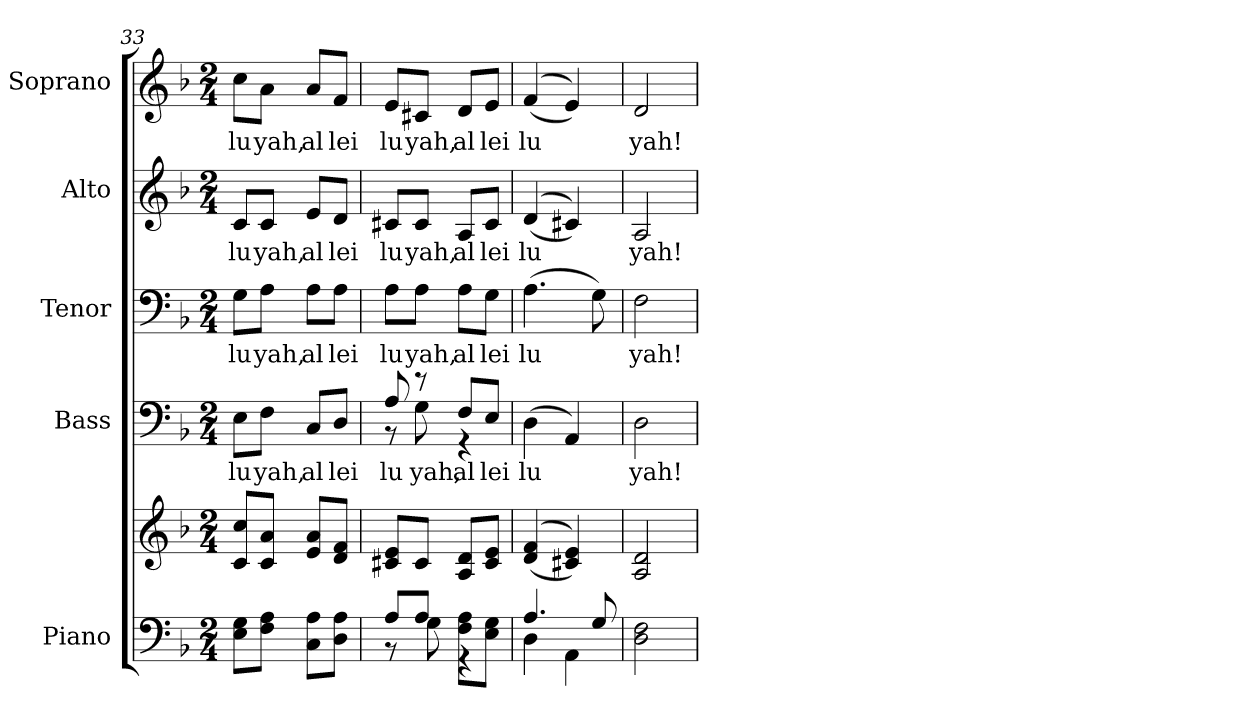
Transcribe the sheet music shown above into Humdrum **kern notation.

**kern	**kern	**kern	**text	**kern	**text	**kern	**text	**kern	**text
*part5	*part5	*part4	*part4	*part3	*part3	*part2	*part2	*part1	*part1
*staff6	*staff5	*staff4	*staff4	*staff3	*staff3	*staff2	*staff2	*staff1	*staff1
*I"Piano	*	*I"Bass	*	*I"Tenor	*	*I"Alto	*	*I"Soprano	*
*I'Pno.	*	*I'B.	*	*I'T.	*	*I'A.	*	*I'S.	*
!!LO:PB:g=z
*clefF4	*clefG2	*clefF4	*	*clefF4	*	*clefG2	*	*clefG2	*
*k[b-]	*k[b-]	*k[b-]	*	*k[b-]	*	*k[b-]	*	*k[b-]	*
*F:	*F:	*F:	*	*F:	*	*F:	*	*F:	*
*M2/4	*M2/4	*M2/4	*	*M2/4	*	*M2/4	*	*M2/4	*
=33	=33	=33	=33	=33	=33	=33	=33	=33	=33
!	!	!	!LO:LY:b:color=#000000	!	!	!	!	!	!
!	!	!	!	!	!LO:LY:b:color=#000000	!	!	!	!
!	!	!	!	!	!	!	!LO:LY:b:color=#000000	!	!
!	!	!	!	!	!	!	!	!	!LO:LY:b:color=#000000
8Ei\ 8Gi\L	8ci/ 8cci/L	8Ei\L	lu	8Gi\L	lu	8ci/L	lu	8cci\L	lu
!	!	!	!LO:LY:b:color=#000000	!	!	!	!	!	!
!	!	!	!	!	!LO:LY:b:color=#000000	!	!	!	!
!	!	!	!	!	!	!	!LO:LY:b:color=#000000	!	!
!	!	!	!	!	!	!	!	!	!LO:LY:b:color=#000000
8Fi\ 8Ai\J	8ci/ 8ai/J	8Fi\J	yah,	8Ai\J	yah,	8ci/J	yah,	8ai\J	yah,
!	!	!	!LO:LY:b:color=#000000	!	!	!	!	!	!
!	!	!	!	!	!LO:LY:b:color=#000000	!	!	!	!
!	!	!	!	!	!	!	!LO:LY:b:color=#000000	!	!
!	!	!	!	!	!	!	!	!	!LO:LY:b:color=#000000
8Ci\ 8Ai\L	8ei/ 8ai/L	8Ci/L	al	8Ai\L	al	8ei/L	al	8ai/L	al
!	!	!	!LO:LY:b:color=#000000	!	!	!	!	!	!
!	!	!	!	!	!LO:LY:b:color=#000000	!	!	!	!
!	!	!	!	!	!	!	!LO:LY:b:color=#000000	!	!
!	!	!	!	!	!	!	!	!	!LO:LY:b:color=#000000
8Di\ 8Ai\J	8di/ 8fi/J	8Di/J	lei	8Ai\J	lei	8di/J	lei	8fi/J	lei
=34	=34	=34	=34	=34	=34	=34	=34	=34	=34
*^	*	*	*	*	*	*	*	*	*
!	!	!	!	!LO:LY:b:color=#000000	!	!	!	!	!	!
*	*	*	*^	*	*	*	*	*	*	*
!	!	!	!	!	!	!	!LO:LY:b:color=#000000	!	!	!	!
!	!	!	!	!	!	!	!	!	!LO:LY:b:color=#000000	!	!
!	!	!	!	!	!	!	!	!	!	!	!LO:LY:b:color=#000000
8Ai/L	8r	8c#Xi/ 8ei/L	8Ai/	8r	lu	8Ai\L	lu	8c#Xi/L	lu	8ei/L	lu
!	!	!	!	!	!LO:LY:b:color=#000000	!	!	!	!	!	!
!	!	!	!	!	!	!	!LO:LY:b:color=#000000	!	!	!	!
!	!	!	!	!	!	!	!	!	!LO:LY:b:color=#000000	!	!
!	!	!	!	!	!	!	!	!	!	!	!LO:LY:b:color=#000000
8Ai/J	8Gi\	8c#i/J	8r	8Gi\	yah,	8Ai\J	yah,	8c#i/J	yah,	8c#Xi/J	yah,
!	!	!	!	!	!LO:LY:b:color=#000000	!	!	!	!	!	!
!	!	!	!	!	!	!	!LO:LY:b:color=#000000	!	!	!	!
!	!	!	!	!	!	!	!	!	!LO:LY:b:color=#000000	!	!
!	!	!	!	!	!	!	!	!	!	!	!LO:LY:b:color=#000000
8Fi\ 8Ai\L	4r	8Ai/ 8di/L	8Fi/L	4r	al	8Ai\L	al	8Ai/L	al	8di/L	al
!	!	!	!	!	!LO:LY:b:color=#000000	!	!	!	!	!	!
!	!	!	!	!	!	!	!LO:LY:b:color=#000000	!	!	!	!
!	!	!	!	!	!	!	!	!	!LO:LY:b:color=#000000	!	!
!	!	!	!	!	!	!	!	!	!	!	!LO:LY:b:color=#000000
8Ei\ 8Gi\J	.	8c#i/ 8ei/J	8Ei/J	.	lei	8Gi\J	lei	8c#i/J	lei	8ei/J	lei
*	*	*	*v	*v	*	*	*	*	*	*	*
=35	=35	=35	=35	=35	=35	=35	=35	=35	=35	=35
!	!	!	!	!LO:LY:b:color=#000000	!	!	!	!	!	!
!	!	!	!	!	!	!LO:LY:b:color=#000000	!	!	!	!
!	!	!	!	!	!	!	!	!LO:LY:b:color=#000000	!	!
!	!	!	!	!	!	!	!	!	!	!LO:LY:b:color=#000000
4.Ai/	4Di\	((4di/ 4fi	(4Di\	lu	(4.Ai\	lu	((4di/	lu	((4fi/	lu
.	4AAi\	4c#Xi/ 4ei))	4AAi/)	.	.	.	4c#Xi/))	.	4ei/))	.
8Gi/	.	.	.	.	8Gi\)	.	.	.	.	.
*v	*v	*	*	*	*	*	*	*	*	*
!!LO:PB:g=z
=36	=36	=36	=36	=36	=36	=36	=36	=36	=36
!	!	!	!LO:LY:b:color=#000000	!	!	!	!	!	!
!	!	!	!	!	!LO:LY:b:color=#000000	!	!	!	!
!	!	!	!	!	!	!	!LO:LY:b:color=#000000	!	!
!	!	!	!	!	!	!	!	!	!LO:LY:b:color=#000000
2Di\ 2Fi	2Ai/ 2di	2Di\	yah!	2Fi\	yah!	2Ai/	yah!	2di/	yah!
=	=	=	=	=	=	=	=	=	=
*-	*-	*-	*-	*-	*-	*-	*-	*-	*-
